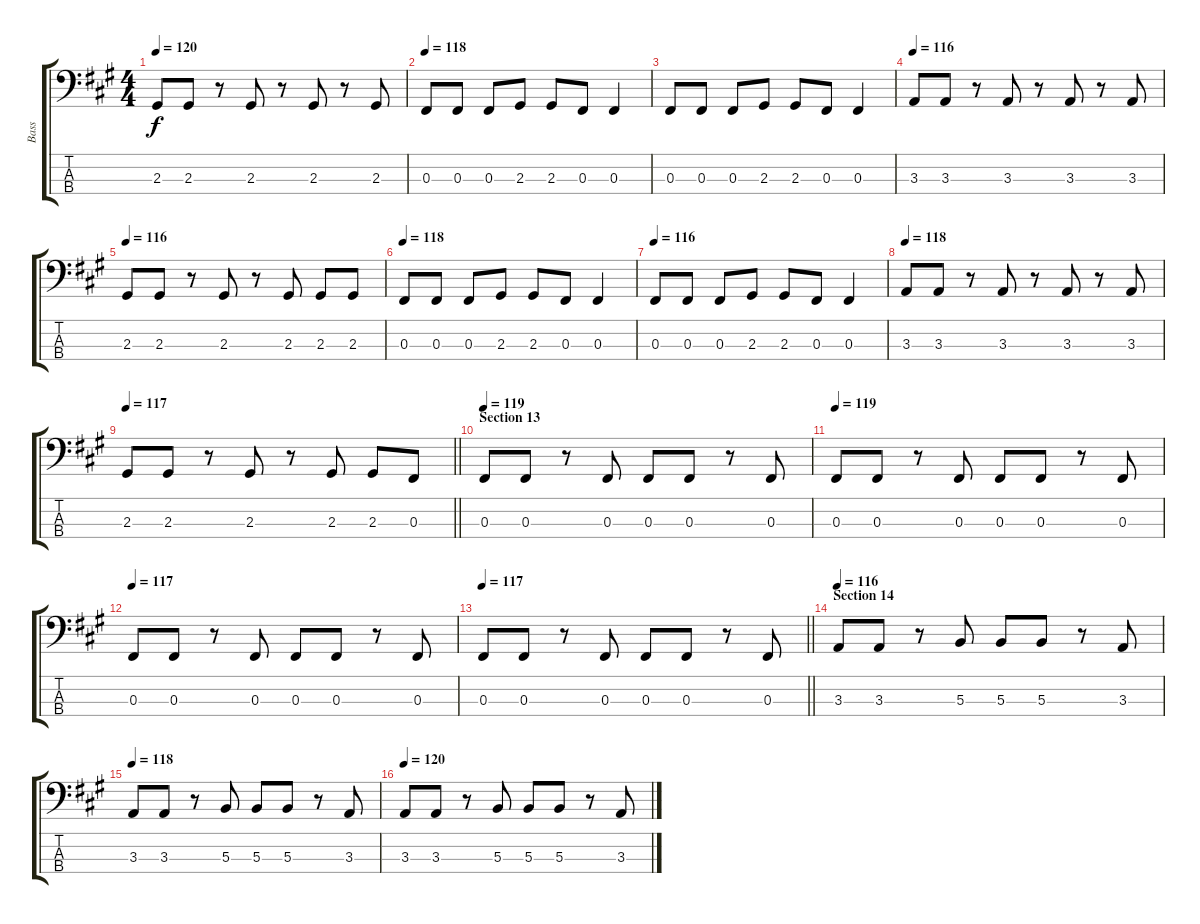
\track ("Bass" "Bass") {instrument electricbassfinger}
\staff {score tabs}
\tuning (E2 B1 Gb1 B0) {hide}
\ts (4 4)
\tempo 120
\clef f4
\ks f#minor
2.3.8{dy f} 2.3.8 r.8 2.3.8 r.8 2.3.8 r.8 2.3.8 |
\tempo 118
0.3.8 0.3.8 0.3.8 2.3.8 2.3.8 0.3.8 0.3.4 |
0.3.8 0.3.8 0.3.8 2.3.8 2.3.8 0.3.8 0.3.4 |
\tempo 116
3.3.8 3.3.8 r.8 3.3.8 r.8 3.3.8 r.8 3.3.8 |
\tempo 116
2.3.8 2.3.8 r.8 2.3.8 r.8 2.3.8 2.3.8 2.3.8 |
\tempo 118
0.3.8 0.3.8 0.3.8 2.3.8 2.3.8 0.3.8 0.3.4 |
\tempo 116
0.3.8 0.3.8 0.3.8 2.3.8 2.3.8 0.3.8 0.3.4 |
\tempo 118
3.3.8 3.3.8 r.8 3.3.8 r.8 3.3.8 r.8 3.3.8 |
\tempo 117
\barLineRight lightlight
2.3.8 2.3.8 r.8 2.3.8 r.8 2.3.8 2.3.8 0.3.8 |
\section ("" "Section 13")
\tempo 119
0.3.8 0.3.8 r.8 0.3.8 0.3.8 0.3.8 r.8 0.3.8 |
\tempo 119
0.3.8 0.3.8 r.8 0.3.8 0.3.8 0.3.8 r.8 0.3.8 |
\tempo 117
0.3.8 0.3.8 r.8 0.3.8 0.3.8 0.3.8 r.8 0.3.8 |
\tempo 117
\barLineRight lightlight
0.3.8 0.3.8 r.8 0.3.8 0.3.8 0.3.8 r.8 0.3.8 |
\section ("" "Section 14")
\tempo 116
3.3.8 3.3.8 r.8 5.3.8 5.3.8 5.3.8 r.8 3.3.8 |
\tempo 118
3.3.8 3.3.8 r.8 5.3.8 5.3.8 5.3.8 r.8 3.3.8 |
\tempo 120
3.3.8 3.3.8 r.8 5.3.8 5.3.8 5.3.8 r.8 3.3.8
